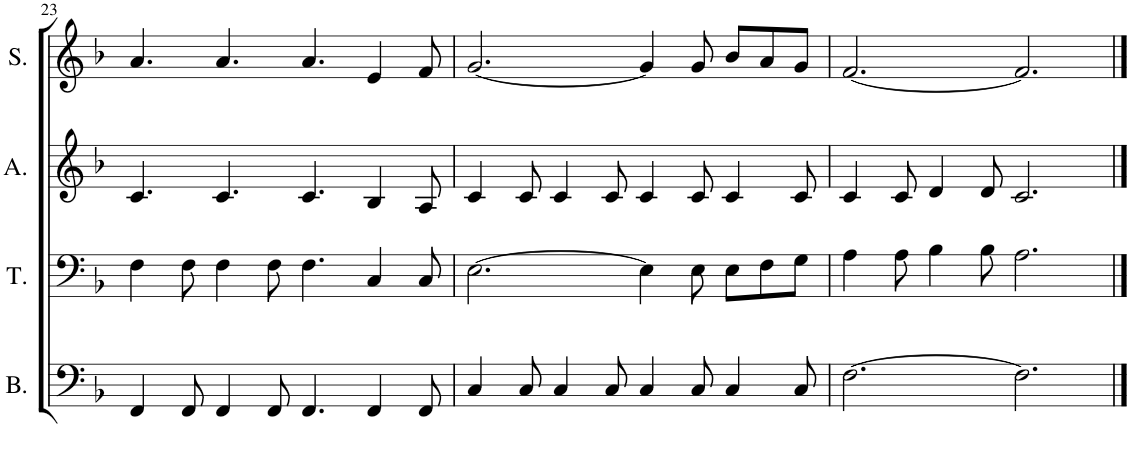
**kern	**kern	**kern	**kern
*part4	*part3	*part2	*part1
*staff4	*staff3	*staff2	*staff1
*I"Bass	*I"Tenor	*I"Alto	*I"Soprano
*I'B.	*I'T.	*I'A.	*I'S.
!!LO:PB:g=z
*clefF4	*clefF4	*clefG2	*clefG2
*k[b-]	*k[b-]	*k[b-]	*k[b-]
*M12/8	*M12/8	*M12/8	*M12/8
=23	=23	=23	=23
4FF/	4F\	4.c/	4.a/
8FF/	8F\	.	.
4FF/	4F\	4.c/	4.a/
8FF/	8F\	.	.
4.FF/	4.F\	4.c/	4.a/
4FF/	4C/	4B-/	4e/
8FF/	8C/	8A/	8f/
=24	=24	=24	=24
4C/	[2.E\	4c/	[2.g/
8C/	.	8c/	.
4C/	.	4c/	.
8C/	.	8c/	.
4C/	4E\]	4c/	4g/]
8C/	8E\	8c/	8g/
4C/	8E\L	4c/	8b-/L
.	8F\	.	8a/
8C/	8G\J	8c/	8g/J
=25	=25	=25	=25
[2.F\	4A\	4c/	[2.f/
.	8A\	8c/	.
.	4B-\	4d/	.
.	8B-\	8d/	.
2.F\]	2.A\	2.c/	2.f/]
==	==	==	==
*-	*-	*-	*-
